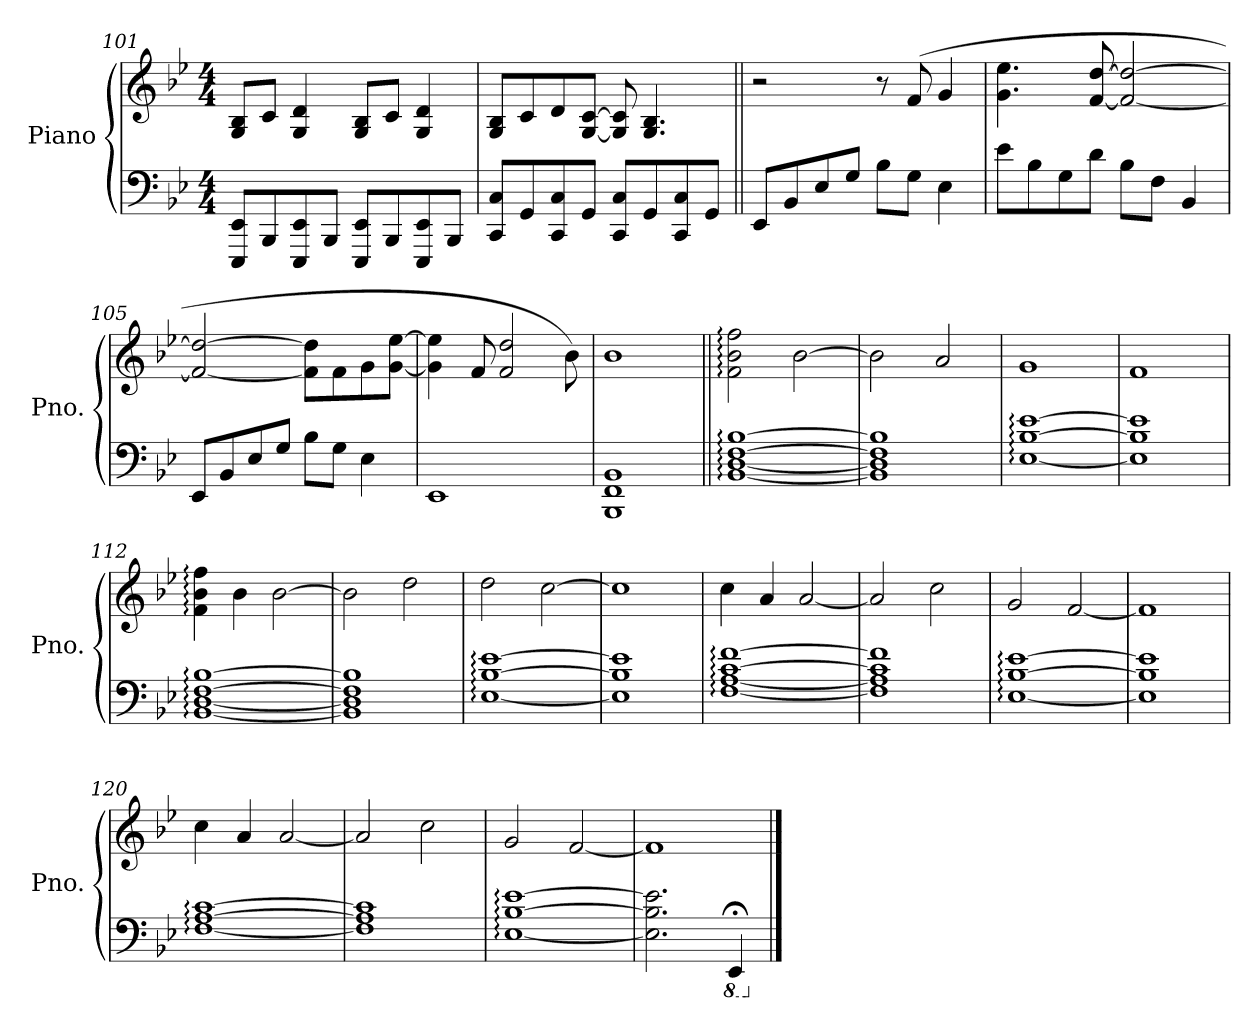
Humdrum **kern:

**kern	**kern
*part1	*part1
*staff2	*staff1
*I"Piano	*
*I'Pno.	*
*clefF4	*clefG2
*k[b-e-]	*k[b-e-]
*M4/4	*M4/4
=101	=101
8EEE-/ 8EE-/L	8G/ 8B-/L
8BBB-/	8c/J
8EEE-/ 8EE-/	4G/ 4d/
8BBB-/J	.
8EEE-/ 8EE-/L	8G/ 8B-/L
8BBB-/	8c/J
8EEE-/ 8EE-/	4G/ 4d/
8BBB-/J	.
=102	=102
8CC/ 8C/L	8G/ 8B-/L
8GG/	8c/
8CC/ 8C/	8d/
8GG/J	[8G/ [8c/J
8CC/ 8C/L	8G/] 8c/]
8GG/	4.G/ 4.B-/
8CC/ 8C/	.
8GG/J	.
=103||	=103||
8EE-/L	2r
8BB-/	.
8E-/	.
8G/J	.
8B-\L	8r
8G\J	(>8f/
4E-\	4g/
=104	=104
8e-\L	4.g\ 4.ee-\
8B-\	.
8G\	.
8d\J	[8f/ [8dd/
8B-\L	2f/_ 2dd/_
8F\J	.
4BB-/	.
!!LO:LB:g=z
=105	=105
8EE-/L	2f/_ 2dd/_
8BB-/	.
8E-/	.
8G/J	.
8B-\L	8f\] 8dd\]L
8G\J	8f\
4E-\	8g\
.	[8g\ [8ee-\J
=106	=106
1EE-	4g\] 4ee-\]
.	8f/
.	2f/ 2dd/
.	8b-\)
=107	=107
1BBB- 1FF 1BB-	1b-Z
=108||	=108||
[1BB-: [1D: [1F: [1B-:	2f\: 2b-\: 2ff\:
.	[2b-\
=109	=109
1BB-] 1D] 1F] 1B-]	2b-\]
.	2a/
=110	=110
[1E-: [1B-: [1e-:	1g
=111	=111
1E-] 1B-] 1e-]	1fZ
=112	=112
[1BB-: [1D: [1F: [1B-:	4f\: 4b-\: 4ff\:
.	4b-\
.	[2b-\
=113	=113
1BB-] 1D] 1F] 1B-]	2b-\]
.	2dd\
=114	=114
[1E-: [1B-: [1e-:	2dd\
.	[2cc\
=115	=115
1E-] 1B-] 1e-]	1ccZ]
!!LO:LB:g=z
=116	=116
[1F: [1A: [1c: [1f:	4cc\
.	4a/
.	[2a/
=117	=117
1F] 1A] 1c] 1f]	2a/]
.	2cc\
=118	=118
[1E-: [1B-: [1e-:	2g/
.	[2f/
=119	=119
1E-] 1B-] 1e-]	1fZ]
=120	=120
[1F: [1A: [1c:	4cc\
.	4a/
.	[2a/
=121	=121
1F] 1A] 1c]	2a/]
.	2cc\
=122	=122
[1E-: [1B-: [1e-:	2g/
.	[2f/
=123	=123
2.E-\]Z 2.B-\]Z 2.e-\]Z	1f]
*8ba	*
4EEE-;</	.
*X8ba	*
==	==
*-	*-
